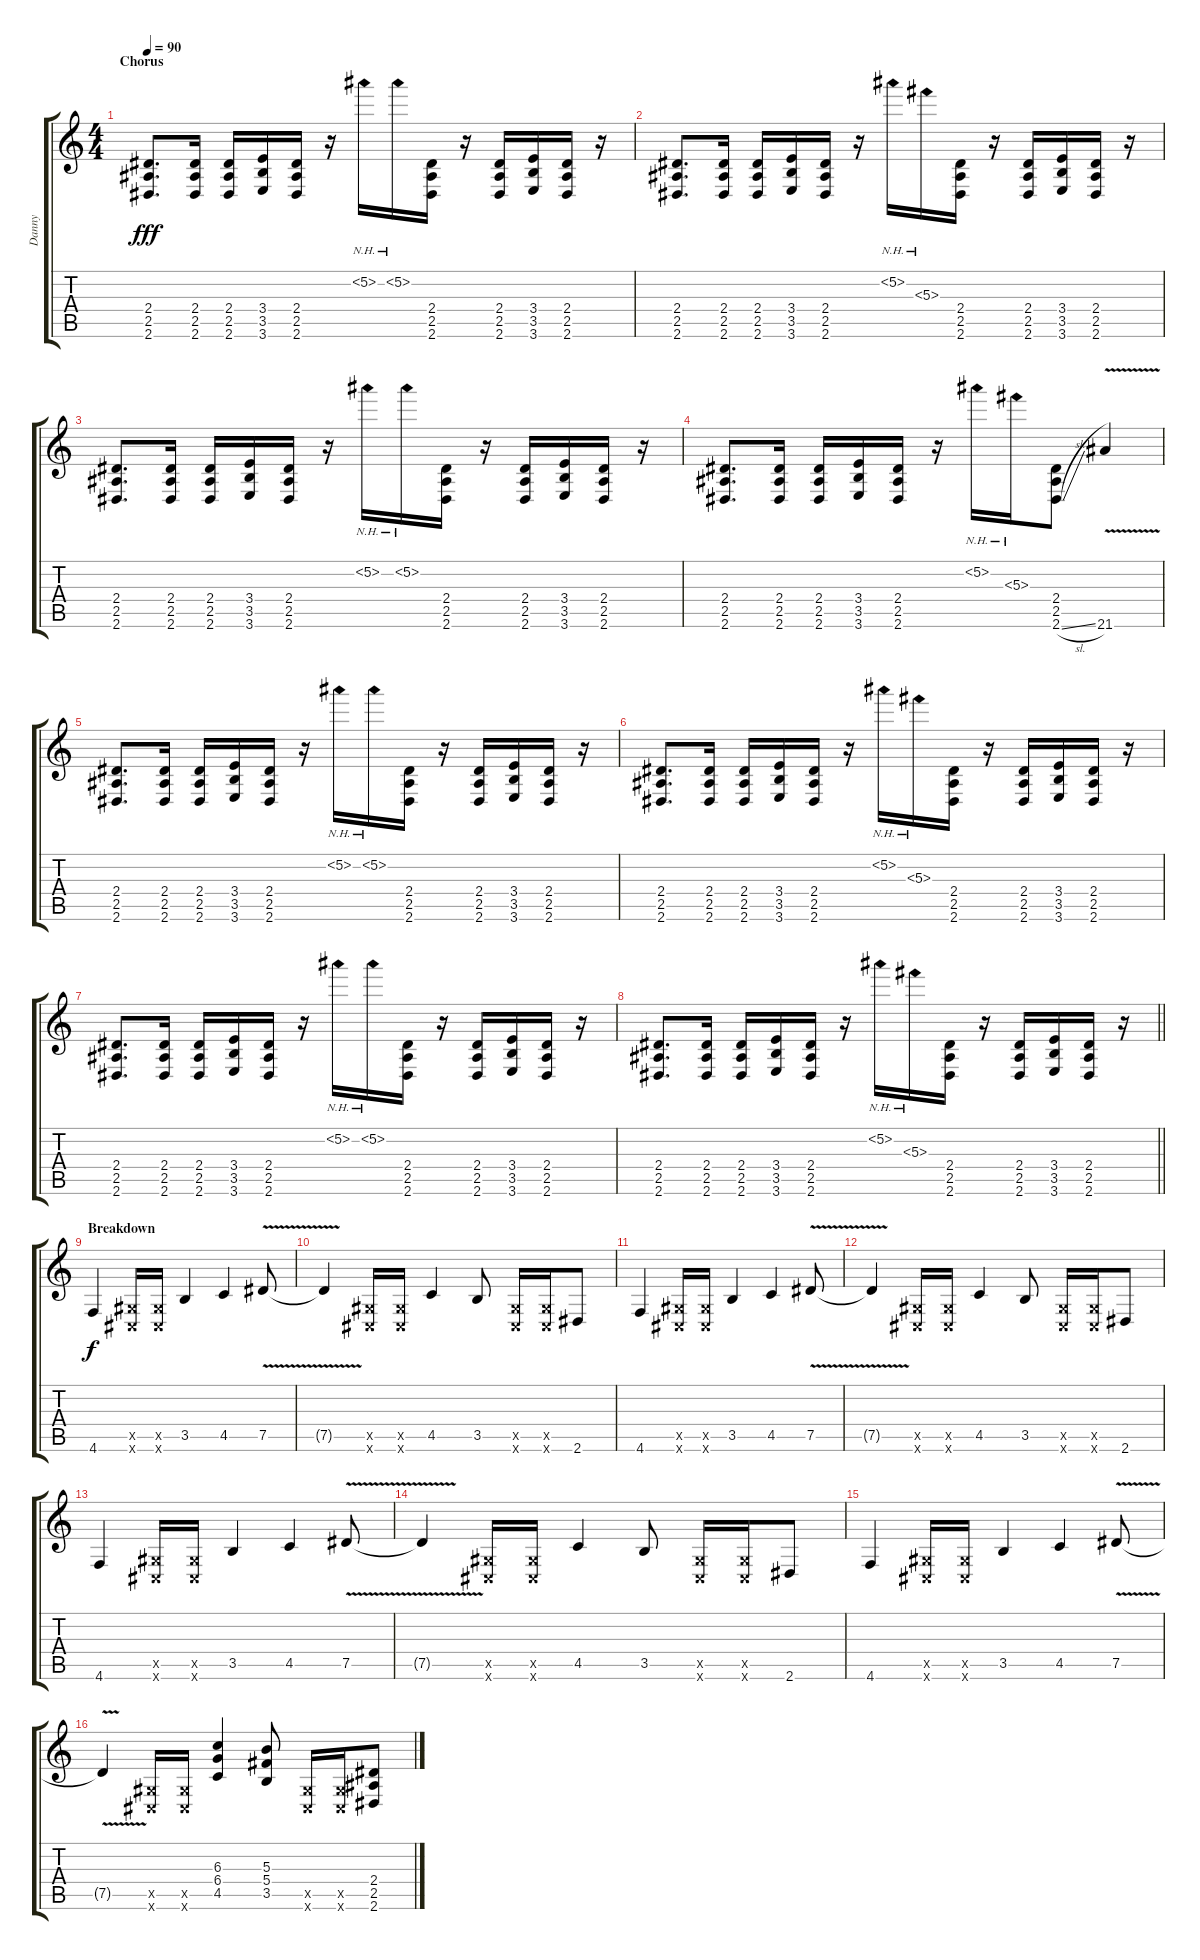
\track ("Danny" "Danny") {instrument distortionguitar}
\staff {score tabs}
\tuning (Eb4 Bb3 Gb3 Db3 Ab2 Db2) {hide}
\ts (4 4)
\section ("" "Chorus")
\tempo 90
\clef g2
\ks c
(2.4 2.5 2.6).8{d dy fff} (2.4 2.5 2.6).16 (2.4 2.5 2.6).16 (3.4 3.5 3.6).16 (2.4 2.5 2.6).16 r.16 5.2{nh}.16 5.2{nh}.16 (2.4 2.5 2.6).16 r.16 (2.4 2.5 2.6).16 (3.4 3.5 3.6).16 (2.4 2.5 2.6).16 r.16 |
(2.4 2.5 2.6).8{d} (2.4 2.5 2.6).16 (2.4 2.5 2.6).16 (3.4 3.5 3.6).16 (2.4 2.5 2.6).16 r.16 5.2{nh}.16 5.3{nh}.16 (2.4 2.5 2.6).16 r.16 (2.4 2.5 2.6).16 (3.4 3.5 3.6).16 (2.4 2.5 2.6).16 r.16 |
(2.4 2.5 2.6).8{d} (2.4 2.5 2.6).16 (2.4 2.5 2.6).16 (3.4 3.5 3.6).16 (2.4 2.5 2.6).16 r.16 5.2{nh}.16 5.2{nh}.16 (2.4 2.5 2.6).16 r.16 (2.4 2.5 2.6).16 (3.4 3.5 3.6).16 (2.4 2.5 2.6).16 r.16 |
(2.4 2.5 2.6).8{d} (2.4 2.5 2.6).16 (2.4 2.5 2.6).16 (3.4 3.5 3.6).16 (2.4 2.5 2.6).16 r.16 5.2{nh}.16 5.3{nh}.16 (2.4 2.5 2.6{sl}).8 21.6{v}.4 |
(2.4 2.5 2.6).8{d} (2.4 2.5 2.6).16 (2.4 2.5 2.6).16 (3.4 3.5 3.6).16 (2.4 2.5 2.6).16 r.16 5.2{nh}.16 5.2{nh}.16 (2.4 2.5 2.6).16 r.16 (2.4 2.5 2.6).16 (3.4 3.5 3.6).16 (2.4 2.5 2.6).16 r.16 |
(2.4 2.5 2.6).8{d} (2.4 2.5 2.6).16 (2.4 2.5 2.6).16 (3.4 3.5 3.6).16 (2.4 2.5 2.6).16 r.16 5.2{nh}.16 5.3{nh}.16 (2.4 2.5 2.6).16 r.16 (2.4 2.5 2.6).16 (3.4 3.5 3.6).16 (2.4 2.5 2.6).16 r.16 |
(2.4 2.5 2.6).8{d} (2.4 2.5 2.6).16 (2.4 2.5 2.6).16 (3.4 3.5 3.6).16 (2.4 2.5 2.6).16 r.16 5.2{nh}.16 5.2{nh}.16 (2.4 2.5 2.6).16 r.16 (2.4 2.5 2.6).16 (3.4 3.5 3.6).16 (2.4 2.5 2.6).16 r.16 |
\barLineRight lightlight
(2.4 2.5 2.6).8{d} (2.4 2.5 2.6).16 (2.4 2.5 2.6).16 (3.4 3.5 3.6).16 (2.4 2.5 2.6).16 r.16 5.2{nh}.16 5.3{nh}.16 (2.4 2.5 2.6).16 r.16 (2.4 2.5 2.6).16 (3.4 3.5 3.6).16 (2.4 2.5 2.6).16 r.16 |
\section ("" "Breakdown")
4.6.4{dy f} (0.5{x} 0.6{x}).16 (0.5{x} 0.6{x}).16 3.5.4 4.5.4 7.5{v}.8 |
7.5{t}.4 (0.5{x} 0.6{x}).16 (0.5{x} 0.6{x}).16 4.5.4 3.5.8 (0.5{x} 0.6{x}).16 (0.5{x} 0.6{x}).16 2.6.8 |
4.6.4 (0.5{x} 0.6{x}).16 (0.5{x} 0.6{x}).16 3.5.4 4.5.4 7.5{v}.8 |
7.5{t}.4 (0.5{x} 0.6{x}).16 (0.5{x} 0.6{x}).16 4.5.4 3.5.8 (0.5{x} 0.6{x}).16 (0.5{x} 0.6{x}).16 2.6.8 |
4.6.4 (0.5{x} 0.6{x}).16 (0.5{x} 0.6{x}).16 3.5.4 4.5.4 7.5{v}.8 |
7.5{t}.4 (0.5{x} 0.6{x}).16 (0.5{x} 0.6{x}).16 4.5.4 3.5.8 (0.5{x} 0.6{x}).16 (0.5{x} 0.6{x}).16 2.6.8 |
4.6.4 (0.5{x} 0.6{x}).16 (0.5{x} 0.6{x}).16 3.5.4 4.5.4 7.5{v}.8 |
7.5{t}.4 (0.5{x} 0.6{x}).16 (0.5{x} 0.6{x}).16 (6.3 6.4 4.5).4 (5.3 5.4 3.5).8 (0.5{x} 0.6{x}).16 (0.5{x} 0.6{x}).16 (2.4 2.5 2.6).8
